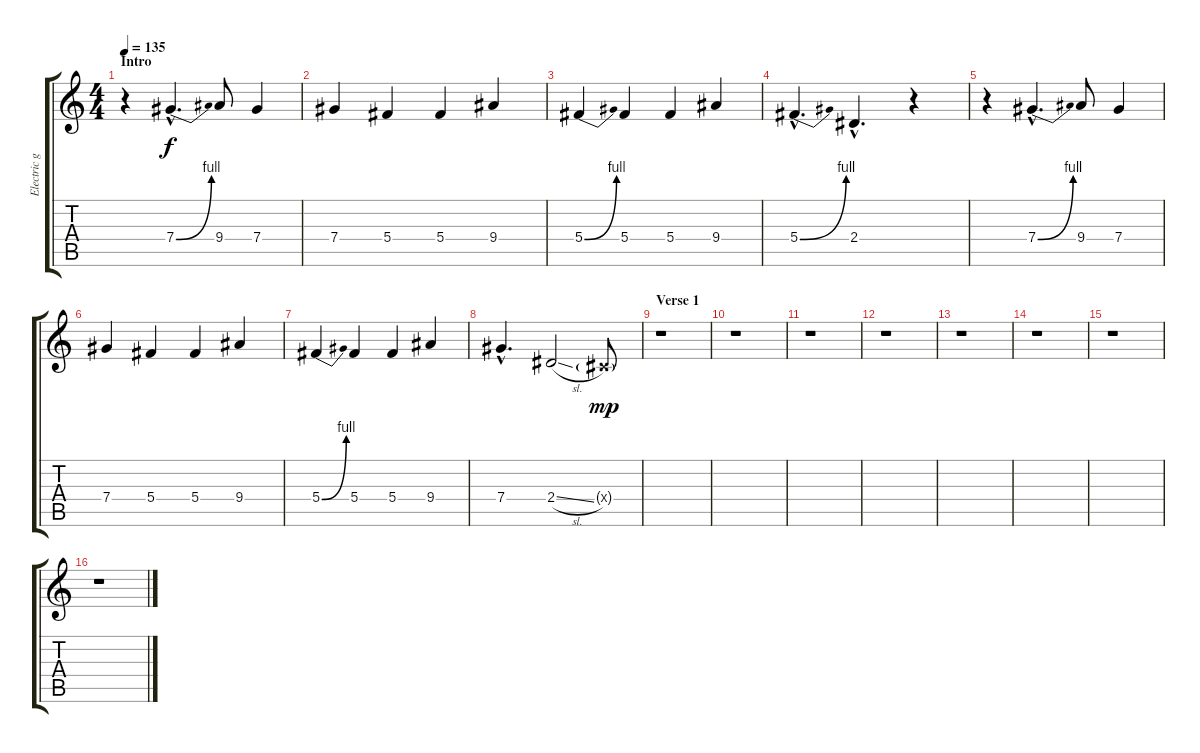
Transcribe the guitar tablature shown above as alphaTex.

\track ("Electric guitar" "Electric g") {instrument distortionguitar}
\staff {score tabs}
\tuning (Eb4 Bb3 Gb3 Db3 Ab2 Eb2) {hide}
\ts (4 4)
\section ("" "Intro")
\tempo 135
\clef g2
\ks c
r.4{dy f instrument distortionguitar} 7.4{be (bend 0 0 60 4) hac}.4{d} 9.4.8 7.4.4 |
7.4.4 5.4.4 5.4.4 9.4.4 |
5.4{be (bend 0 0 60 4)}.4 5.4.4 5.4.4 9.4.4 |
5.4{be (bend 0 0 60 4) hac}.4{d} 2.4{hac}.4{d} r.4 |
r.4 7.4{be (bend 0 0 60 4) hac}.4{d} 9.4.8 7.4.4 |
7.4.4 5.4.4 5.4.4 9.4.4 |
5.4{be (bend 0 0 60 4)}.4 5.4.4 5.4.4 9.4.4 |
7.4{hac}.4{d} 2.4{sl}.2 0.4{g x}.8{dy mp} |
\section ("" "Verse 1")
r.1 |
r.1 |
r.1 |
r.1 |
r.1 |
r.1 |
r.1 |
r.1
